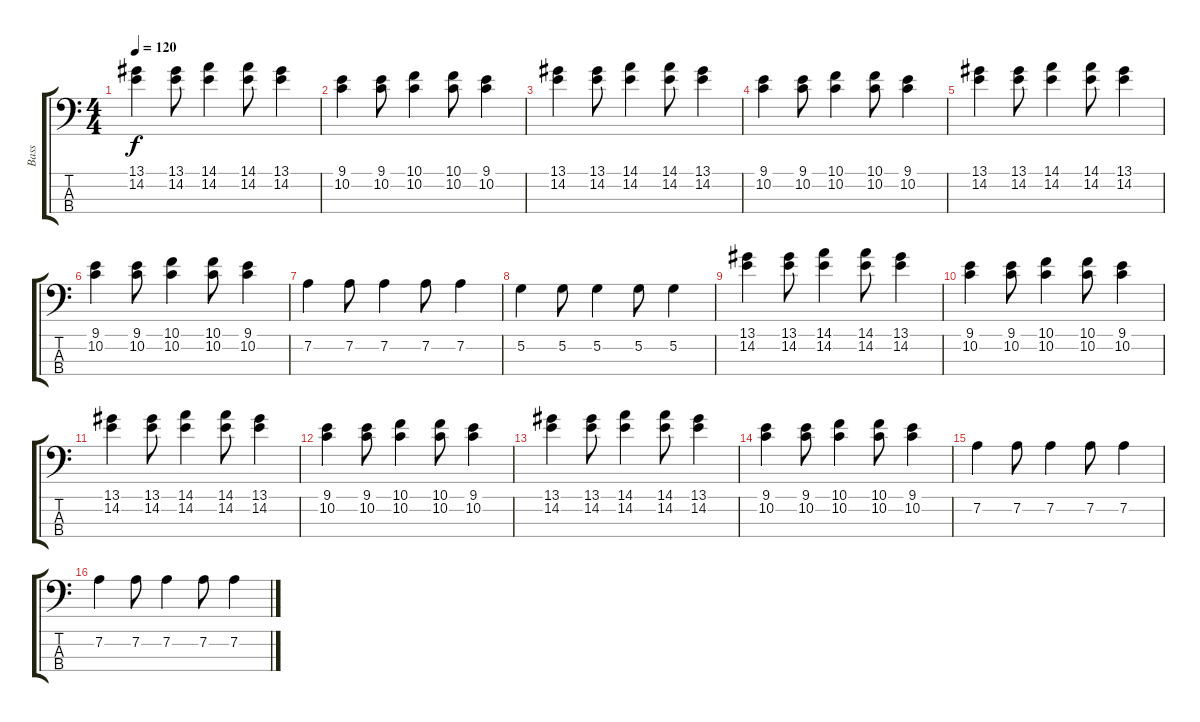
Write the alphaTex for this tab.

\track ("Bass" "Bass") {instrument acousticguitarsteel}
\staff {score tabs}
\tuning (G2 D2 A1 E1) {hide}
\ts (4 4)
\tempo 120
\clef f4
\ks c
(13.1 14.2).4{dy f} (13.1 14.2).8 (14.1 14.2).4 (14.1 14.2).8 (13.1 14.2).4 |
(9.1 10.2).4 (9.1 10.2).8 (10.1 10.2).4 (10.1 10.2).8 (9.1 10.2).4 |
(13.1 14.2).4 (13.1 14.2).8 (14.1 14.2).4 (14.1 14.2).8 (13.1 14.2).4 |
(9.1 10.2).4 (9.1 10.2).8 (10.1 10.2).4 (10.1 10.2).8 (9.1 10.2).4 |
(13.1 14.2).4 (13.1 14.2).8 (14.1 14.2).4 (14.1 14.2).8 (13.1 14.2).4 |
(9.1 10.2).4 (9.1 10.2).8 (10.1 10.2).4 (10.1 10.2).8 (9.1 10.2).4 |
7.2.4 7.2.8 7.2.4 7.2.8 7.2.4 |
5.2.4 5.2.8 5.2.4 5.2.8 5.2.4 |
(13.1 14.2).4 (13.1 14.2).8 (14.1 14.2).4 (14.1 14.2).8 (13.1 14.2).4 |
(9.1 10.2).4 (9.1 10.2).8 (10.1 10.2).4 (10.1 10.2).8 (9.1 10.2).4 |
(13.1 14.2).4 (13.1 14.2).8 (14.1 14.2).4 (14.1 14.2).8 (13.1 14.2).4 |
(9.1 10.2).4 (9.1 10.2).8 (10.1 10.2).4 (10.1 10.2).8 (9.1 10.2).4 |
(13.1 14.2).4 (13.1 14.2).8 (14.1 14.2).4 (14.1 14.2).8 (13.1 14.2).4 |
(9.1 10.2).4 (9.1 10.2).8 (10.1 10.2).4 (10.1 10.2).8 (9.1 10.2).4 |
7.2.4 7.2.8 7.2.4 7.2.8 7.2.4 |
7.2.4 7.2.8 7.2.4 7.2.8 7.2.4
